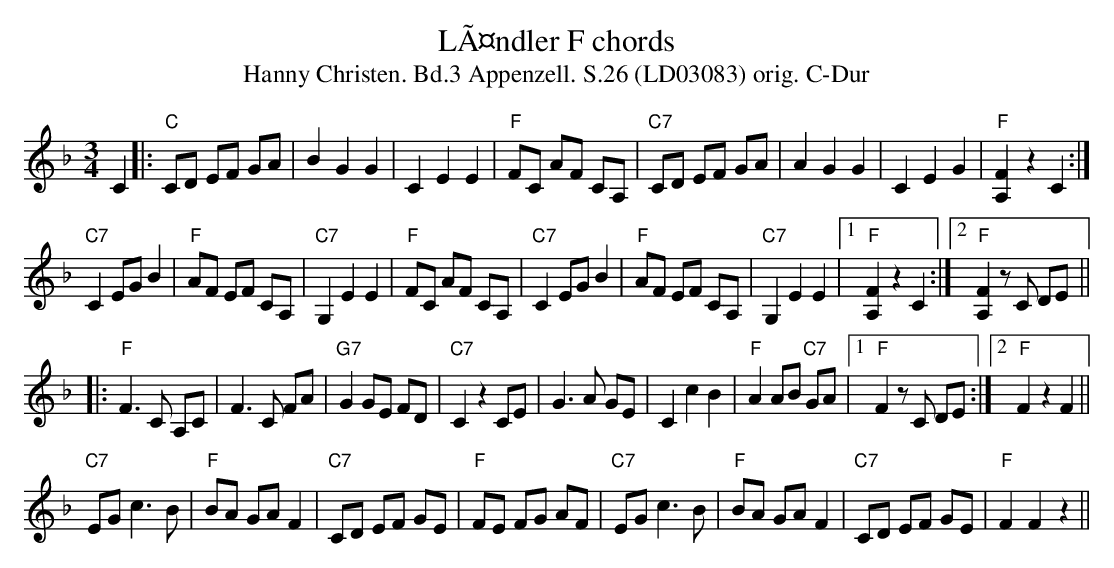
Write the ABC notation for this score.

X:1
T:LÃ¤ndler F chords
T:Hanny Christen. Bd.3 Appenzell. S.26 (LD03083) orig. C-Dur
M:3/4
L:1/8
K:Fmaj%%MIDI gchordon
C2 |: "C"CD EF GA | B2 G2 G2 | C2 E2 E2 | "F"FC AF CA, | \
"C7"CD EF GA | A2 G2 G2 | C2 E2 G2 | "F"[A,F]2 z2 C2 :|
"C7"C2 EG B2 | "F"AF EF CA, | "C7"G,2 E2 E2 | "F"FC AF CA, | \
"C7"C2 EG B2 | "F"AF EF CA, | "C7"G,2 E2 E2 |1 "F"[A,F]2 z2 C2 :|2 "F"[A,F]2 z C DE ||
|:"F"F3 C A,C | F3 C FA | "G7"G2 GE FD | "C7"C2 z2 CE | G3 A GE | C2 c2 B2 | "F"A2 AB "C7"GA |1 "F"F2 z C DE :|2 "F"F2 z2 F2 ||
"C7"EG c3 B | "F"BA GA F2 | "C7"CD EF GE | "F"FE FG AF | \
"C7"EG c3 B | "F"BA GA F2 | "C7"CD EF GE | "F"F2 F2 z2 ||
